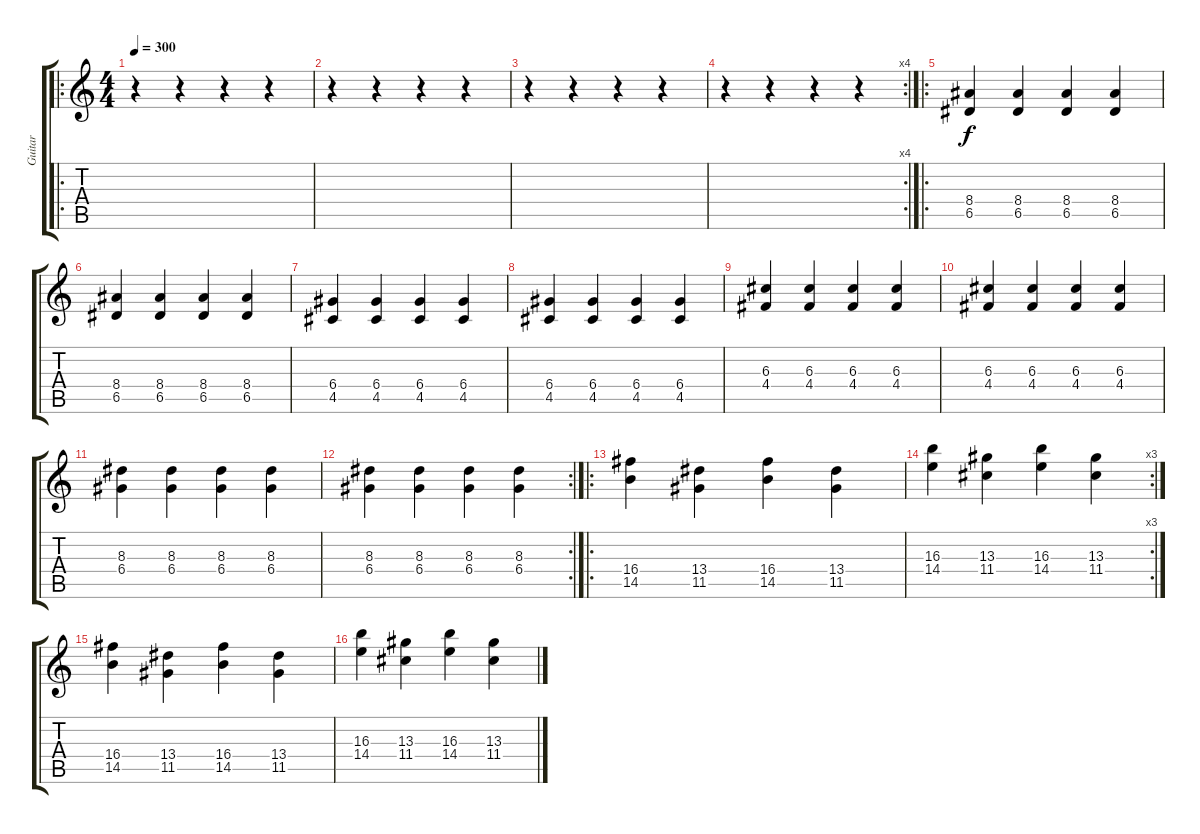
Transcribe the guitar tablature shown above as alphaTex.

\track ("Guitar" "Guitar") {instrument electricguitarjazz}
\staff {score tabs}
\tuning (E4 B3 G3 D3 A2 E2) {hide}
\ro
\ts (4 4)
\tempo 300
\tempo 450
\tempo 300
\clef g2
\ks c
r.4{dy f instrument electricguitarjazz} r.4 r.4 r.4 |
r.4 r.4 r.4 r.4 |
r.4 r.4 r.4 r.4 |
\rc 4
r.4 r.4 r.4 r.4 |
\ro
(8.4 6.5).4 (8.4 6.5).4 (8.4 6.5).4 (8.4 6.5).4 |
(8.4 6.5).4 (8.4 6.5).4 (8.4 6.5).4 (8.4 6.5).4 |
(6.4 4.5).4 (6.4 4.5).4 (6.4 4.5).4 (6.4 4.5).4 |
(6.4 4.5).4 (6.4 4.5).4 (6.4 4.5).4 (6.4 4.5).4 |
(6.3 4.4).4 (6.3 4.4).4 (6.3 4.4).4 (6.3 4.4).4 |
(6.3 4.4).4 (6.3 4.4).4 (6.3 4.4).4 (6.3 4.4).4 |
(8.3 6.4).4 (8.3 6.4).4 (8.3 6.4).4 (8.3 6.4).4 |
\rc 2
(8.3 6.4).4 (8.3 6.4).4 (8.3 6.4).4 (8.3 6.4).4 |
\ro
(16.4 14.5).4 (13.4 11.5).4 (16.4 14.5).4 (13.4 11.5).4 |
\rc 3
(16.3 14.4).4 (13.3 11.4).4 (16.3 14.4).4 (13.3 11.4).4 |
(16.4 14.5).4 (13.4 11.5).4 (16.4 14.5).4 (13.4 11.5).4 |
(16.3 14.4).4 (13.3 11.4).4 (16.3 14.4).4 (13.3 11.4).4
